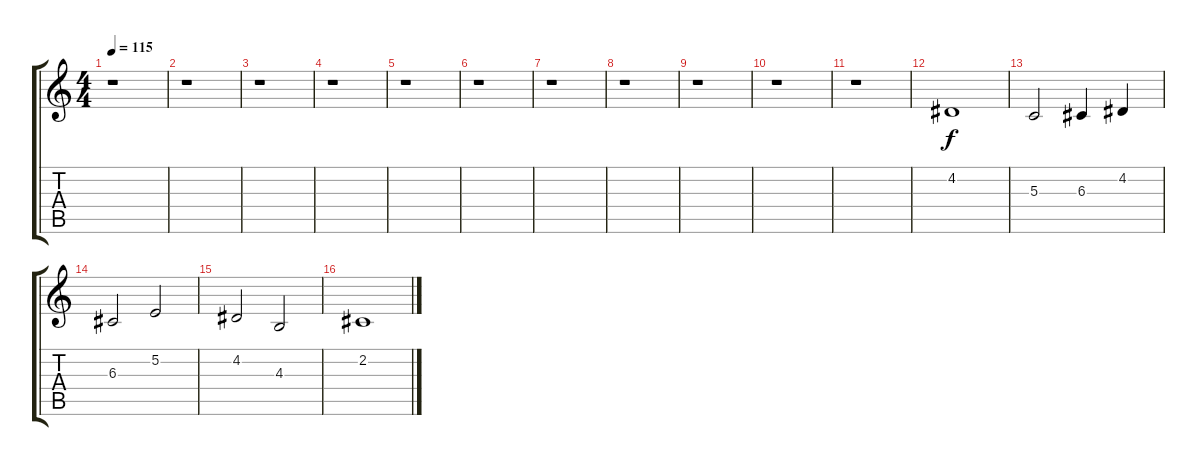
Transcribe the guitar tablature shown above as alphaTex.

\track "" {instrument violin}
\staff {score tabs}
\tuning (E4 B3 G3 D3 A2 E2) {hide}
\ts (4 4)
\tempo 115
\clef g2
\ks c
r.1{dy f} |
r.1 |
r.1 |
r.1 |
r.1 |
r.1 |
r.1 |
r.1 |
r.1 |
r.1 |
r.1 |
4.2.1 |
5.3.2 6.3.4 4.2.4 |
6.3.2 5.2.2 |
4.2.2 4.3.2 |
2.2.1
